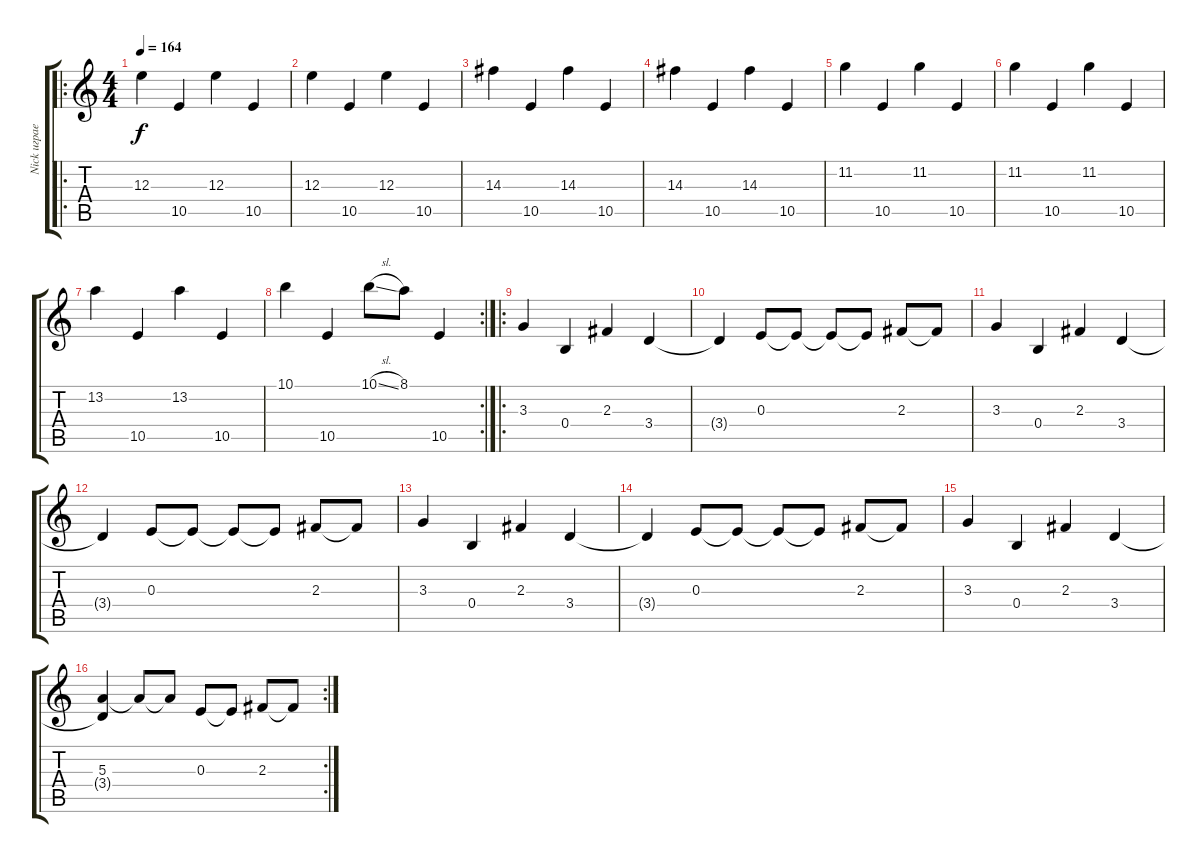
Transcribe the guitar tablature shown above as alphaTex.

\track ("Nick играет в дроп Си" "Nick играе") {mute instrument electricguitarjazz}
\staff {score tabs}
\tuning (Db4 Ab3 E3 B2 Gb2 B1) {hide}
\ro
\ts (4 4)
\tempo 164
\clef g2
\ks c
12.3.4{dy f} 10.5.4 12.3.4 10.5.4 |
12.3.4 10.5.4 12.3.4 10.5.4 |
14.3.4 10.5.4 14.3.4 10.5.4 |
14.3.4 10.5.4 14.3.4 10.5.4 |
11.2.4 10.5.4 11.2.4 10.5.4 |
11.2.4 10.5.4 11.2.4 10.5.4 |
13.2.4 10.5.4 13.2.4 10.5.4 |
\rc 2
10.1.4 10.5.4 10.1{sl}.8 8.1.8 10.5.4 |
\ro
3.3.4 0.4.4 2.3.4 3.4.4 |
3.4{t}.4 0.3.8 0.3{t}.8 0.3{t}.8 0.3{t}.8 2.3.8 2.3{t}.8 |
3.3.4 0.4.4 2.3.4 3.4.4 |
3.4{t}.4 0.3.8 0.3{t}.8 0.3{t}.8 0.3{t}.8 2.3.8 2.3{t}.8 |
3.3.4 0.4.4 2.3.4 3.4.4 |
3.4{t}.4 0.3.8 0.3{t}.8 0.3{t}.8 0.3{t}.8 2.3.8 2.3{t}.8 |
3.3.4 0.4.4 2.3.4 3.4.4 |
\rc 2
(5.3 3.4{t}).4 5.3{t}.8 5.3{t}.8 0.3.8 0.3{t}.8 2.3.8 2.3{t}.8
